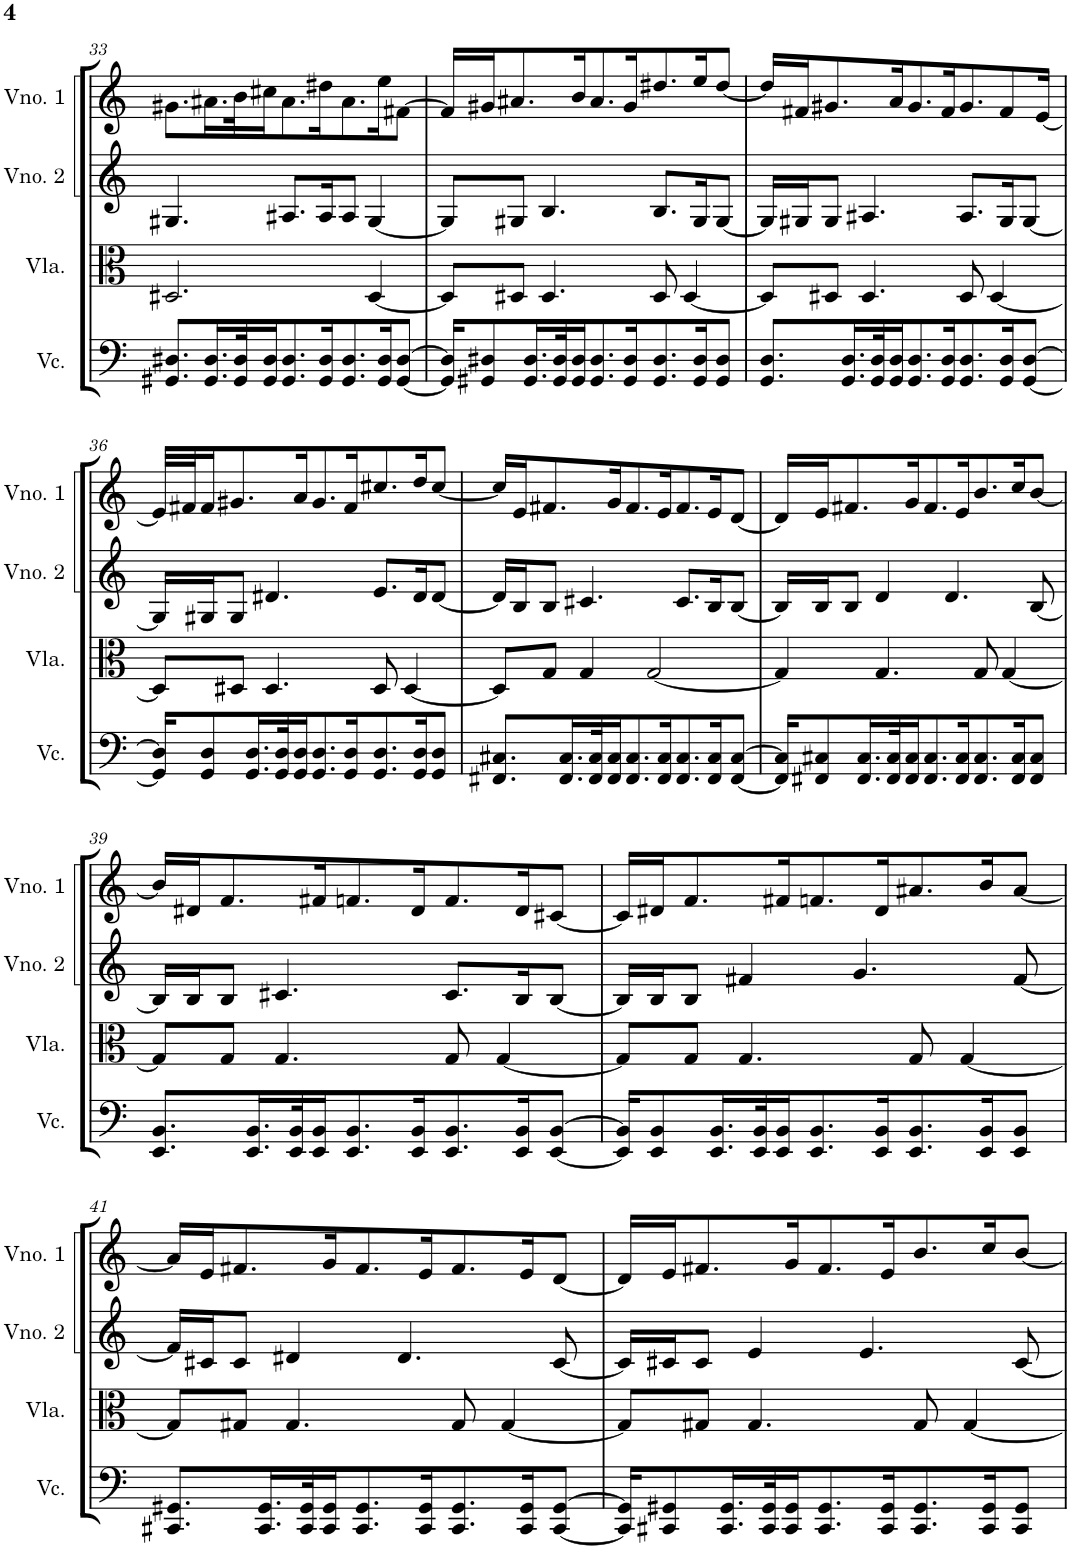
**kern	**kern	**kern	**kern
*part4	*part3	*part2	*part1
*staff4	*staff3	*staff2	*staff1
*I"Violoncelo	*I"Viola	*I"Violino 2	*I"Violino 1
*I'Vc.	*I'Vla.	*I'Vno. 2	*I'Vno. 1
!!LO:PB:g=z
*clefF4	*clefC3	*clefG2	*clefG2
*k[]	*k[]	*k[]	*k[]
*M4/4	*M4/4	*M4/4	*M4/4
=33	=33	=33	=33
8.GG#X/ 8.D#X/L	2.D#X/	4.G#X/	8.g#X\L
16.GG#/ 16.D#/L	.	.	16.a#X\L
32GG#/ 32D#/K	.	.	32b\K
16GG#/ 16D#/J	.	.	16cc#X\J
8.GG#/ 8.D#/	.	8.A#X/L	8.a#\
16GG#/ 16D#/K	.	16A#/K	16dd#X\K
8.GG#/ 8.D#/	.	8A#/J	8.a#\
.	[4D#/	[4G#/	.
16GG#/ 16D#/K	.	.	16ee\K
[8GG#/ [8D#/J	.	.	[8f#X\J
=34	=34	=34	=34
16GG#/] 16D#/]KL	8D#/L]	8G#/L]	16f#/LL]
8GG#X/ 8D#X/	.	.	16g#X/J
.	8D#X/J	8G#X/J	8.a#X/
16.GG#/ 16.D#/L	.	.	.
.	4.D#/	4.B/	.
32GG#/ 32D#/K	.	.	.
16GG#/ 16D#/J	.	.	16b/K
8.GG#/ 8.D#/	.	.	8.a#/
16GG#/ 16D#/K	.	.	16g#/K
8.GG#/ 8.D#/	8D#/	8.B/L	8.dd#X/
.	[4D#/	.	.
16GG#/ 16D#/K	.	16G#/K	16ee/K
8GG#/ 8D#/J	.	[8G#/J	[8dd#/J
=35	=35	=35	=35
8.GG/ 8.D/L	8D#/L]	16G#/LL]	16dd#/LL]
.	.	16G#X/J	16f#X/J
.	8D#X/J	8G#/J	8.g#X/
16.GG/ 16.D/L	.	.	.
.	4.D#/	4.A#X/	.
32GG/ 32D/K	.	.	.
16GG/ 16D/J	.	.	16a/K
8.GG/ 8.D/	.	.	8.g#/
16GG/ 16D/K	.	.	16f#/K
8.GG/ 8.D/	8D#/	8.A#/L	8.g#/
.	[4D#/	.	.
16GG/ 16D/K	.	16G#/K	8f#/
[8GG/ [8D/J	.	[8G#/J	.
.	.	.	[16e/Jk
!!LO:LB:g=z
=36	=36	=36	=36
16GG/] 16D/]KL	8D#/L]	16G#/LL]	32e/LLL]
.	.	.	32f#X/J
8GG/ 8D/	.	16G#X/J	16f#/J
.	8D#X/J	8G#/J	8.g#X/
16.GG/ 16.D/L	.	.	.
.	4.D#/	4.d#X/	.
32GG/ 32D/K	.	.	.
16GG/ 16D/J	.	.	16a/K
8.GG/ 8.D/	.	.	8.g#/
16GG/ 16D/K	.	.	16f#/K
8.GG/ 8.D/	8D#/	8.e/L	8.cc#X/
.	[4D#/	.	.
16GG/ 16D/K	.	16d#/K	16dd/K
8GG/ 8D/J	.	[8d#/J	[8cc#/J
=37	=37	=37	=37
8.FF#X/ 8.C#X/L	8D#/L]	16d#/LL]	16cc#/LL]
.	.	16B/J	16e/J
.	8G/J	8B/J	8.f#X/
16.FF#/ 16.C#/L	.	.	.
.	4G/	4.c#X/	.
32FF#/ 32C#/K	.	.	.
16FF#/ 16C#/J	.	.	16g/K
8.FF#/ 8.C#/	.	.	8.f#/
.	[2G/	.	.
16FF#/ 16C#/K	.	.	16e/K
8.FF#/ 8.C#/	.	8.c#/L	8.f#/
16FF#/ 16C#/K	.	16B/K	16e/K
[8FF#/ [8C#/J	.	[8B/J	[8d/J
=38	=38	=38	=38
16FF#/] 16C#/]KL	4G/]	16B/LL]	16d/LL]
8FF#X/ 8C#X/	.	16B/J	16e/J
.	.	8B/J	8.f#X/
16.FF#/ 16.C#/L	.	.	.
.	4.G/	4d/	.
32FF#/ 32C#/K	.	.	.
16FF#/ 16C#/J	.	.	16g/K
8.FF#/ 8.C#/	.	.	8.f#/
.	.	4.d/	.
16FF#/ 16C#/K	.	.	16e/K
8.FF#/ 8.C#/	8G/	.	8.b/
.	[4G/	.	.
16FF#/ 16C#/K	.	.	16cc/K
8FF#/ 8C#/J	.	[8B/	[8b/J
!!LO:LB:g=z
=39	=39	=39	=39
8.EE/ 8.BB/L	8G/L]	16B/LL]	16b/LL]
.	.	16B/J	16d#X/J
.	8G/J	8B/J	8.f/
16.EE/ 16.BB/L	.	.	.
.	4.G/	4.c#X/	.
32EE/ 32BB/K	.	.	.
16EE/ 16BB/J	.	.	16f#X/K
8.EE/ 8.BB/	.	.	8.fn/
16EE/ 16BB/K	.	.	16d#/K
8.EE/ 8.BB/	8G/	8.c#/L	8.f/
.	[4G/	.	.
16EE/ 16BB/K	.	16B/K	16d#/K
[8EE/ [8BB/J	.	[8B/J	[8c#X/J
=40	=40	=40	=40
16EE/] 16BB/]KL	8G/L]	16B/LL]	16c#/LL]
8EE/ 8BB/	.	16B/J	16d#X/J
.	8G/J	8B/J	8.f/
16.EE/ 16.BB/L	.	.	.
.	4.G/	4f#X/	.
32EE/ 32BB/K	.	.	.
16EE/ 16BB/J	.	.	16f#X/K
8.EE/ 8.BB/	.	.	8.fn/
.	.	4.g/	.
16EE/ 16BB/K	.	.	16d#/K
8.EE/ 8.BB/	8G/	.	8.a#X/
.	[4G/	.	.
16EE/ 16BB/K	.	.	16b/K
8EE/ 8BB/J	.	[8f#/	[8a#/J
!!LO:LB:g=z
=41	=41	=41	=41
8.CC#X/ 8.GG#X/L	8G/L]	16f#/LL]	16a#/LL]
.	.	16c#X/J	16e/J
.	8G#X/J	8c#/J	8.f#X/
16.CC#/ 16.GG#/L	.	.	.
.	4.G#/	4d#X/	.
32CC#/ 32GG#/K	.	.	.
16CC#/ 16GG#/J	.	.	16g/K
8.CC#/ 8.GG#/	.	.	8.f#/
.	.	4.d#/	.
16CC#/ 16GG#/K	.	.	16e/K
8.CC#/ 8.GG#/	8G#/	.	8.f#/
.	[4G#/	.	.
16CC#/ 16GG#/K	.	.	16e/K
[8CC#/ [8GG#/J	.	[8c#/	[8d/J
=42	=42	=42	=42
16CC#/] 16GG#/]KL	8G#/L]	16c#/LL]	16d/LL]
8CC#X/ 8GG#X/	.	16c#X/J	16e/J
.	8G#X/J	8c#/J	8.f#X/
16.CC#/ 16.GG#/L	.	.	.
.	4.G#/	4e/	.
32CC#/ 32GG#/K	.	.	.
16CC#/ 16GG#/J	.	.	16g/K
8.CC#/ 8.GG#/	.	.	8.f#/
.	.	4.e/	.
16CC#/ 16GG#/K	.	.	16e/K
8.CC#/ 8.GG#/	8G#/	.	8.b/
.	[4G#/	.	.
16CC#/ 16GG#/K	.	.	16cc/K
8CC#/ 8GG#/J	.	[8c#/	[8b/J
=	=	=	=
*-	*-	*-	*-
